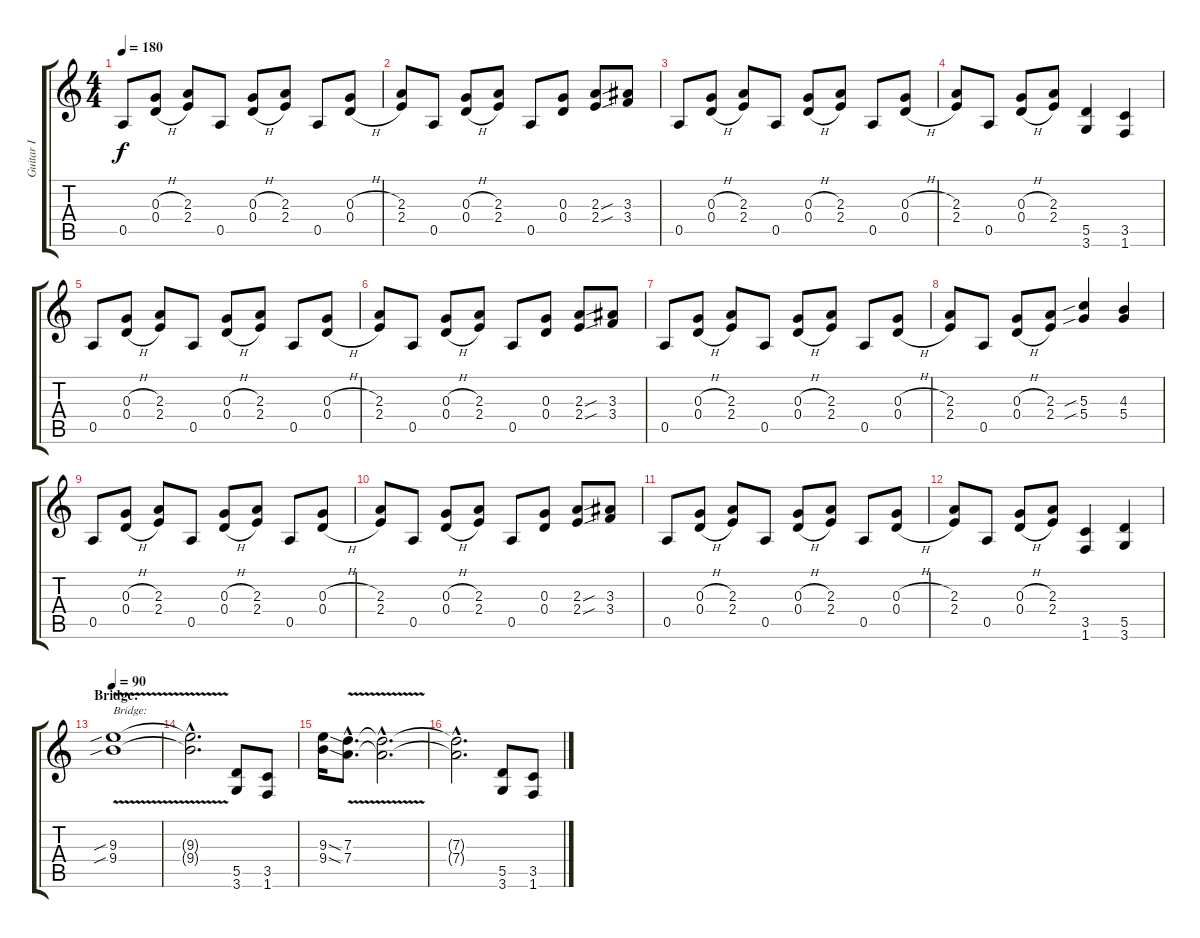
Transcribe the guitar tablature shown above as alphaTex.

\track ("Guitar I" "Guitar I") {instrument distortionguitar}
\staff {score tabs}
\tuning (E4 B3 G3 D3 A2 E2) {hide}
\ts (4 4)
\tempo 180
\clef g2
\ks c
0.5.8{dy f} (0.3{h} 0.4{h}).8 (2.3 2.4).8 0.5.8 (0.3{h} 0.4{h}).8 (2.3 2.4).8 0.5.8 (0.3{h} 0.4{h}).8 |
(2.3 2.4).8 0.5.8 (0.3{h} 0.4{h}).8 (2.3 2.4).8 0.5.8 (0.3 0.4).8 (2.3{sou} 2.4{sou}).8 (3.3 3.4).8 |
0.5.8 (0.3{h} 0.4{h}).8 (2.3 2.4).8 0.5.8 (0.3{h} 0.4{h}).8 (2.3 2.4).8 0.5.8 (0.3{h} 0.4{h}).8 |
(2.3 2.4).8 0.5.8 (0.3{h} 0.4{h}).8 (2.3 2.4).8 (5.5 3.6).4 (3.5 1.6).4 |
0.5.8 (0.3{h} 0.4{h}).8 (2.3 2.4).8 0.5.8 (0.3{h} 0.4{h}).8 (2.3 2.4).8 0.5.8 (0.3{h} 0.4{h}).8 |
(2.3 2.4).8 0.5.8 (0.3{h} 0.4{h}).8 (2.3 2.4).8 0.5.8 (0.3 0.4).8 (2.3{sou} 2.4{sou}).8 (3.3 3.4).8 |
0.5.8 (0.3{h} 0.4{h}).8 (2.3 2.4).8 0.5.8 (0.3{h} 0.4{h}).8 (2.3 2.4).8 0.5.8 (0.3{h} 0.4{h}).8 |
(2.3 2.4).8 0.5.8 (0.3{h} 0.4{h}).8 (2.3 2.4).8 (5.3{sib} 5.4{sib}).4 (4.3 5.4).4 |
0.5.8 (0.3{h} 0.4{h}).8 (2.3 2.4).8 0.5.8 (0.3{h} 0.4{h}).8 (2.3 2.4).8 0.5.8 (0.3{h} 0.4{h}).8 |
(2.3 2.4).8 0.5.8 (0.3{h} 0.4{h}).8 (2.3 2.4).8 0.5.8 (0.3 0.4).8 (2.3{sou} 2.4{sou}).8 (3.3 3.4).8 |
0.5.8 (0.3{h} 0.4{h}).8 (2.3 2.4).8 0.5.8 (0.3{h} 0.4{h}).8 (2.3 2.4).8 0.5.8 (0.3{h} 0.4{h}).8 |
(2.3 2.4).8 0.5.8 (0.3{h} 0.4{h}).8 (2.3 2.4).8 (3.5 1.6).4 (5.5 3.6).4 |
\section ("" "Bridge:")
\tempo 90
(9.3{v sib} 9.4{sib}).1{txt "Bridge:"} |
(9.3{hac t} 9.4{hac t}).2{d} (5.5 3.6).8 (3.5 1.6).8 |
(9.3{sod} 9.4{sod}).16 (7.3{v hac} 7.4{hac}).8{d} (7.3{hac t} 7.4{hac t}).2{d} |
(7.3{hac t} 7.4{hac t}).2{d} (5.5 3.6).8 (3.5 1.6).8
